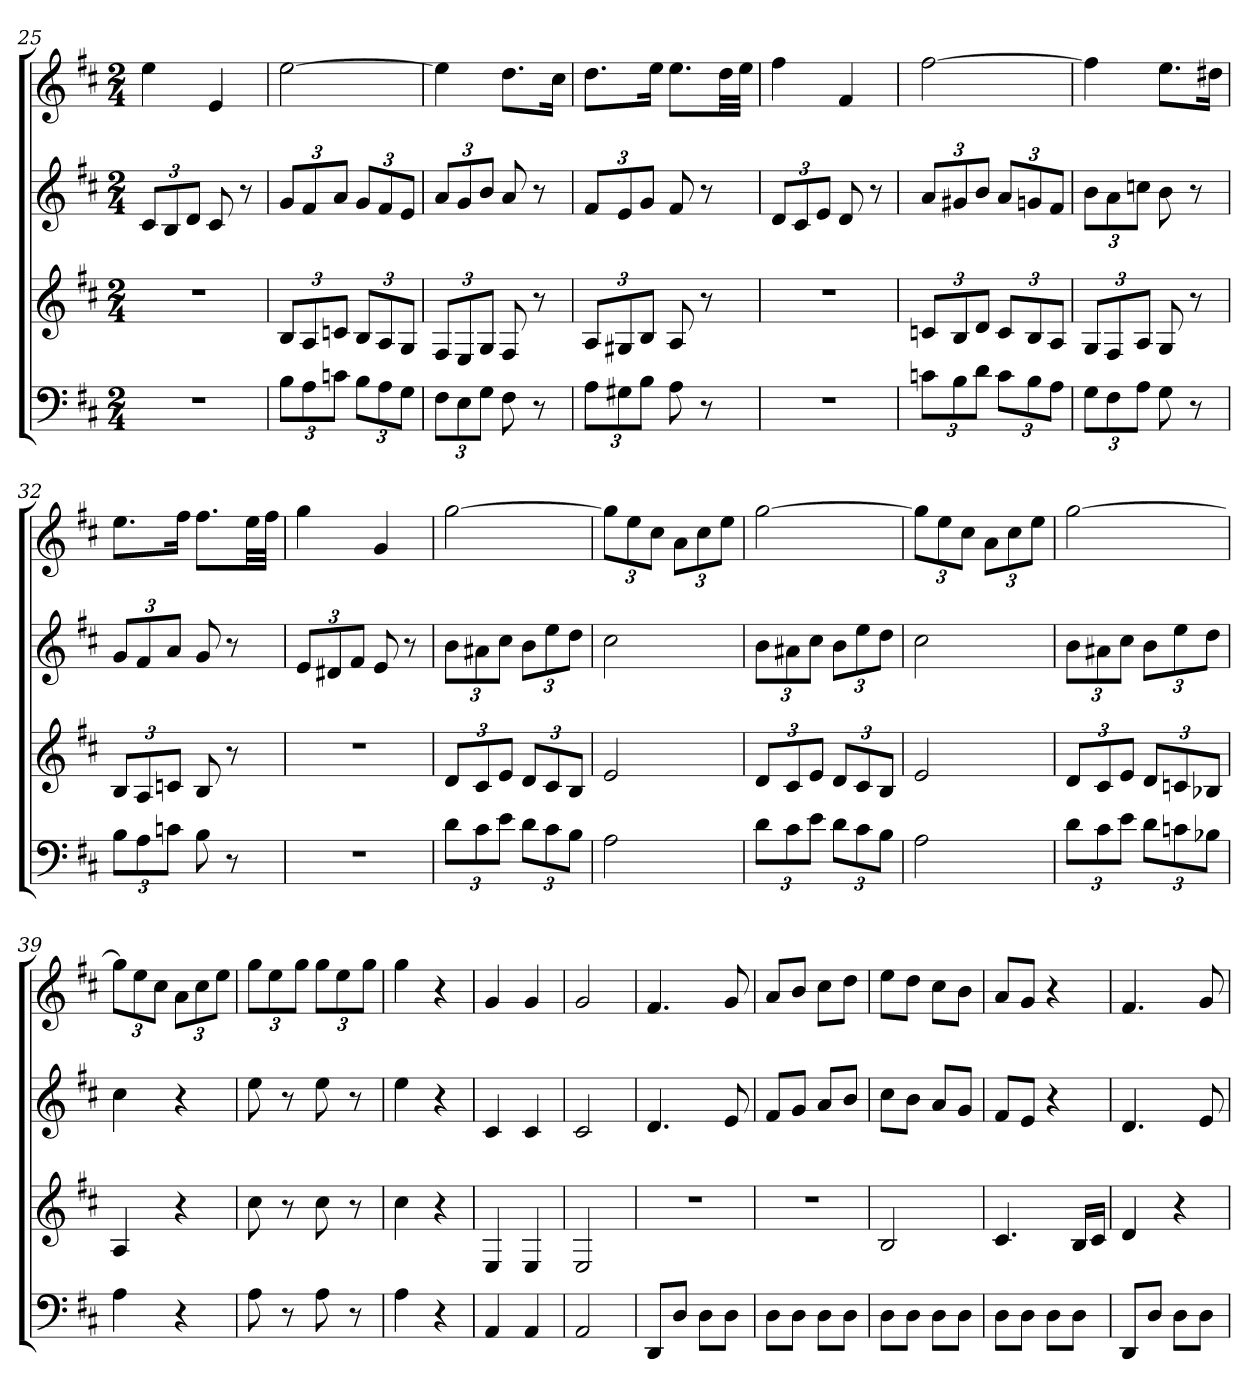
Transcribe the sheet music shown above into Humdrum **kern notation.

**kern	**kern	**kern	**kern
*part4	*part3	*part2	*part1
*staff4	*staff3	*staff2	*staff1
*k[f#c#]	*k[f#c#]	*k[f#c#]	*k[f#c#]
*D:	*D:	*D:	*D:
*M2/4	*M2/4	*M2/4	*M2/4
=25	=25	=25	=25
2r	2r	12c#L	4ee
.	.	12B	.
.	.	12dJ	.
.	.	8c#	4e
.	.	8r	.
=26	=26	=26	=26
12BL	12BL	12gL	[2ee
12A	12A	12f#	.
12cnJ	12cnJ	12aJ	.
12BL	12BL	12gL	.
12A	12A	12f#	.
12GJ	12GJ	12eJ	.
=27	=27	=27	=27
12F#L	12F#L	12aL	4ee]
12E	12E	12g	.
12GJ	12GJ	12bJ	.
8F#	8F#	8a	8.ddL
8r	8r	8r	.
.	.	.	16cc#Jk
=28	=28	=28	=28
12AL	12AL	12f#L	8.ddL
12G#X	12G#X	12e	.
12BJ	12BJ	12gJ	.
.	.	.	16eeJk
8A	8A	8f#	8.eeL
8r	8r	8r	.
.	.	.	32ddLL
.	.	.	32eeJJJ
=29	=29	=29	=29
2r	2r	12dL	4ff#
.	.	12c#	.
.	.	12eJ	.
.	.	8d	4f#
.	.	8r	.
=30	=30	=30	=30
12cnL	12cnL	12aL	[2ff#
12B	12B	12g#X	.
12dJ	12dJ	12bJ	.
12cL	12cL	12aL	.
12B	12B	12gn	.
12AJ	12AJ	12f#J	.
=31	=31	=31	=31
12GL	12GL	12bL	4ff#]
12F#	12F#	12a	.
12AJ	12AJ	12ccnJ	.
8G	8G	8b	8.eeL
8r	8r	8r	.
.	.	.	16dd#XJk
=32	=32	=32	=32
12BL	12BL	12gL	8.eeL
12A	12A	12f#	.
12cnJ	12cnJ	12aJ	.
.	.	.	16ff#Jk
8B	8B	8g	8.ff#L
8r	8r	8r	.
.	.	.	32eeLL
.	.	.	32ff#JJJ
=33	=33	=33	=33
2r	2r	12eL	4gg
.	.	12d#X	.
.	.	12f#J	.
.	.	8e	4g
.	.	8r	.
=34	=34	=34	=34
12dL	12dL	12bL	[2gg
12c#	12c#	12a#X	.
12eJ	12eJ	12cc#J	.
12dL	12dL	12bL	.
12c#	12c#	12ee	.
12BJ	12BJ	12ddJ	.
=35	=35	=35	=35
2A	2e	2cc#	12ggL]
.	.	.	12ee
.	.	.	12cc#J
.	.	.	12aL
.	.	.	12cc#
.	.	.	12eeJ
=36	=36	=36	=36
12dL	12dL	12bL	[2gg
12c#	12c#	12a#X	.
12eJ	12eJ	12cc#J	.
12dL	12dL	12bL	.
12c#	12c#	12ee	.
12BJ	12BJ	12ddJ	.
=37	=37	=37	=37
2A	2e	2cc#	12ggL]
.	.	.	12ee
.	.	.	12cc#J
.	.	.	12aL
.	.	.	12cc#
.	.	.	12eeJ
=38	=38	=38	=38
12dL	12dL	12bL	[2gg
12c#	12c#	12a#X	.
12eJ	12eJ	12cc#J	.
12dL	12dL	12bL	.
12cn	12cn	12ee	.
12B-XJ	12B-XJ	12ddJ	.
=39	=39	=39	=39
4A	4A	4cc#	12ggL]
.	.	.	12ee
.	.	.	12cc#J
4r	4r	4r	12aL
.	.	.	12cc#
.	.	.	12eeJ
=40	=40	=40	=40
8A	8cc#	8ee	12ggL
.	.	.	12ee
8r	8r	8r	.
.	.	.	12ggJ
8A	8cc#	8ee	12ggL
.	.	.	12ee
8r	8r	8r	.
.	.	.	12ggJ
=41	=41	=41	=41
4A	4cc#	4ee	4gg
4r	4r	4r	4r
=42	=42	=42	=42
4AA	4E	4c#	4g
4AA	4E	4c#	4g
=43	=43	=43	=43
2AA	2E	2c#	2g
=44	=44	=44	=44
8DDL	2r	4.d	4.f#
8DJ	.	.	.
8DL	.	.	.
8DJ	.	8e	8g
=45	=45	=45	=45
8DL	2r	8f#L	8aL
8DJ	.	8gJ	8bJ
8DL	.	8aL	8cc#L
8DJ	.	8bJ	8ddJ
=46	=46	=46	=46
8DL	2B	8cc#L	8eeL
8DJ	.	8bJ	8ddJ
8DL	.	8aL	8cc#L
8DJ	.	8gJ	8bJ
=47	=47	=47	=47
8DL	4.c#	8f#L	8aL
8DJ	.	8eJ	8gJ
8DL	.	4r	4r
8DJ	16BLL	.	.
.	16c#JJ	.	.
=48	=48	=48	=48
8DDL	4d	4.d	4.f#
8DJ	.	.	.
8DL	4r	.	.
8DJ	.	8e	8g
=	=	=	=
*-	*-	*-	*-
